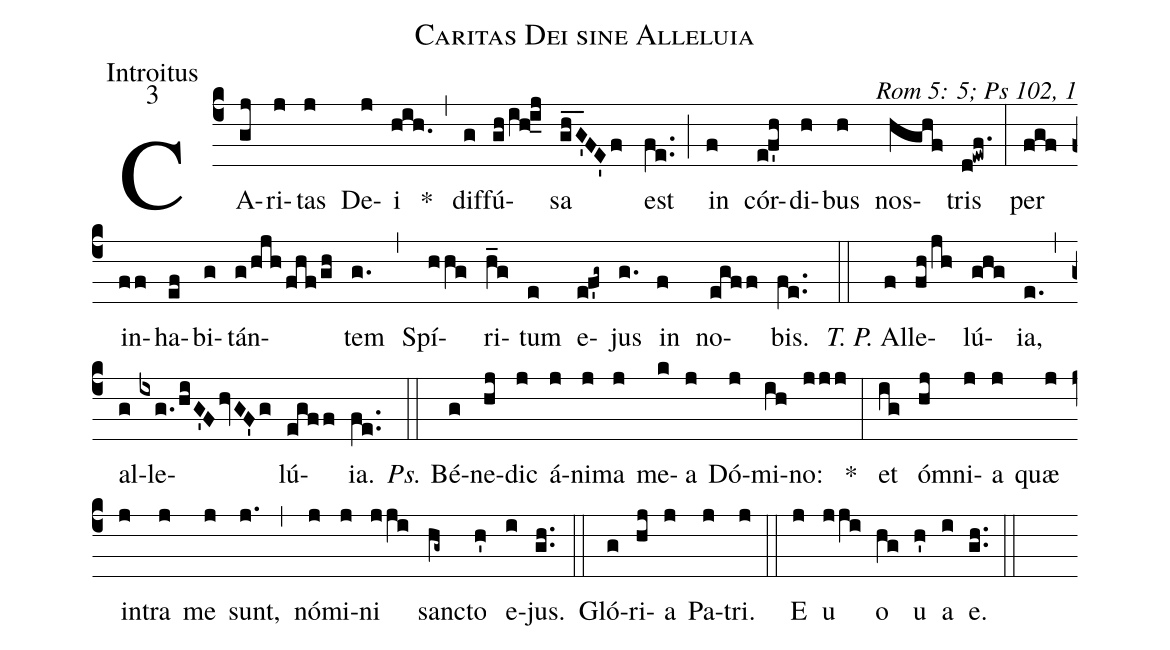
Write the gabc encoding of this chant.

name: Caritas Dei sine Alleluia;
office-part: Introitus;
mode: 3;
commentary: Rom 5: 5; Ps 102, 1;
%%
(c4) CA(gj)ri(j)tas(j) De(j)i(hih.) *(,)
dif(g)fú(gh/ih!i_j)sa(gh_G'_3FE'f) est(fe..) (;) in(f) cór(ef'h)di(h)bus(h) nos(hghf)tris(d!ewf.) (:)
per(fgf) in(ff)ha(ef)bi(g)tán(g/hjhfhf/gh)tem(g.) (,) Spí(hhg)ri(h_g)tum(e) e(ef'g~)jus(g.) in(f) no(egff)bis.(fe..) (::)
<i>T. P.</i> Al(f)le(fh/jh)lú(ghg)ia,(e.) (,) al(g)le(ixg./hiG'FhvGF'g)lú(egff)ia.(fe..) (::)
<i>Ps.</i> Bé(g)ne(hj)dic(j) á(j)ni(j)ma(j) me(k)a(j) Dó(j)mi(ih)no:(jjj) *(:)
et(ig) óm(hj)ni(j)a(j) quæ(j) in(j)tra(j) me(j) sunt,(j.) (,) nó(j)mi(j)ni(jji) sanc(hg~)to(h') e(i)jus.(gh..) (::)
Gló(g)ri(hj)a(j) Pa(j)tri.(j) (::)
<eu>E(j) u(jji) o(hg) u(h') a(i) e.</eu>(gh..) (::)
